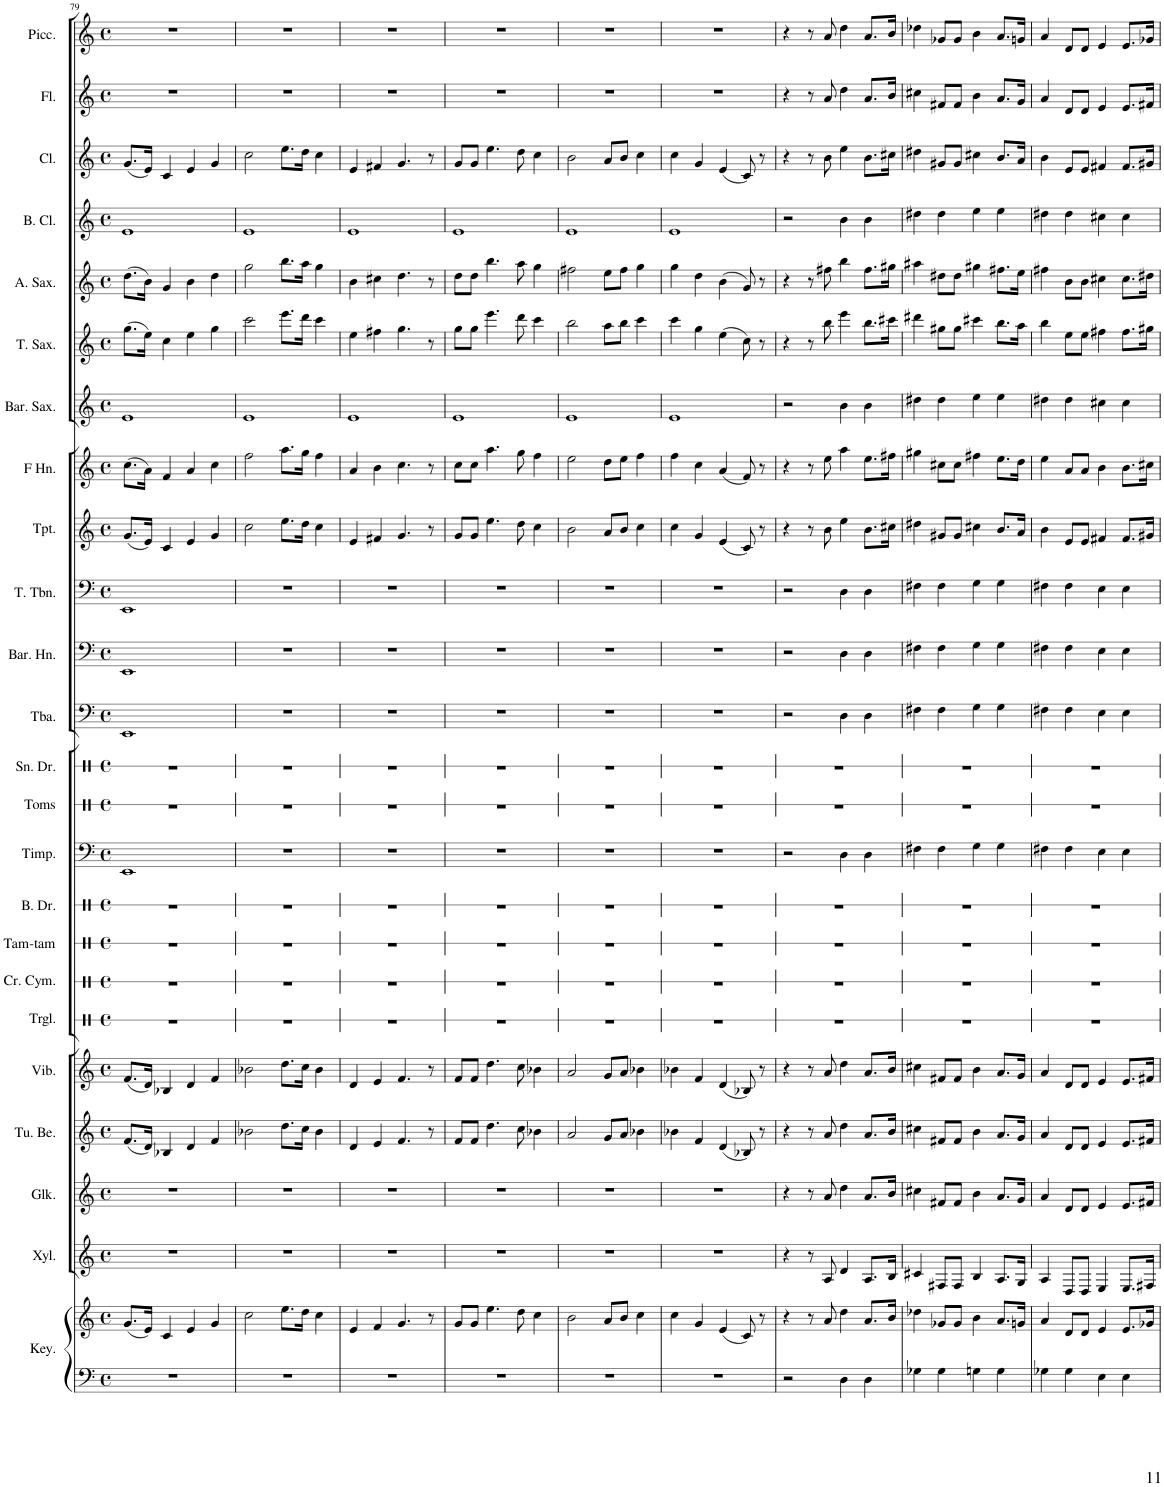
**kern	**kern	**kern	**kern	**kern	**kern	**kern	**kern	**kern	**kern	**kern	**kern	**kern	**kern	**kern	**kern	**kern	**kern	**kern	**kern	**kern	**kern	**kern	**kern	**kern
*part24	*part24	*part23	*part22	*part21	*part20	*part19	*part18	*part17	*part16	*part15	*part14	*part13	*part12	*part11	*part10	*part9	*part8	*part7	*part6	*part5	*part4	*part3	*part2	*part1
*staff25	*staff24	*staff23	*staff22	*staff21	*staff20	*staff19	*staff18	*staff17	*staff16	*staff15	*staff14	*staff13	*staff12	*staff11	*staff10	*staff9	*staff8	*staff7	*staff6	*staff5	*staff4	*staff3	*staff2	*staff1
*I"Any Keyboards	*	*I"Xylophone	*I"Glockenspiel	*I"Tubular Bells	*I"Vibraphone	*I"Triangle	*I"Crash Cymbal	*I"Tam-tam	*I"Bass Drum	*I"Timpani	*I"Tom Toms	*I"Snare Drum	*I"Tuba	*I"Baritone Horn	*I"Tenor Trombone	*I"Trumpet	*I"French Horn	*I"Baritone Saxophone	*I"Tenor Saxophone	*I"Alto Saxophone	*I"Bass Clarinet	*I"Clarinet	*I"Flute	*I"Piccolo
*I'Key.	*	*I'Xyl.	*I'Glk.	*I'Tu. Be.	*I'Vib.	*I'Trgl.	*I'Cr. Cym.	*I'Tam-tam	*I'B. Dr.	*I'Timp.	*I'Toms	*I'Sn. Dr.	*I'Tba.	*I'Bar. Hn.	*I'T. Tbn.	*I'Tpt.	*I'F Hn.	*I'Bar. Sax.	*I'T. Sax.	*I'A. Sax.	*I'B. Cl.	*I'Cl.	*I'Fl.	*I'Picc.
!!LO:PB:g=z
*clefF4	*clefG2	*clefG2	*clefG2	*clefG2	*clefG2	*clefX	*clefX	*clefX	*clefX	*clefF4	*clefX	*clefX	*clefF4	*clefF4	*clefF4	*clefG2	*clefG2	*clefG2	*clefG2	*clefG2	*clefG2	*clefG2	*clefG2	*clefG2
*Trd-7c-12	*Trd-7c-12	*Trd-7c-12	*Trd-14c-24	*	*	*	*	*	*	*	*	*	*	*Trd4c7	*	*Trd1c2	*Trd4c7	*Trd12c21	*Trd8c14	*Trd5c9	*Trd8c14	*Trd1c2	*	*Trd-7c-12
*k[]	*k[]	*k[]	*k[]	*k[]	*k[]	*k[]	*k[b-e-]	*k[b-e-]	*k[b-e-]	*k[]	*k[]	*k[b-e-]	*k[]	*k[]	*k[]	*k[]	*k[]	*k[]	*k[]	*k[]	*k[]	*k[]	*k[]	*k[]
*M4/4	*M4/4	*M4/4	*M4/4	*M4/4	*M4/4	*M4/4	*M4/4	*M4/4	*M4/4	*M4/4	*M4/4	*M4/4	*M4/4	*M4/4	*M4/4	*M4/4	*M4/4	*M4/4	*M4/4	*M4/4	*M4/4	*M4/4	*M4/4	*M4/4
*met(c)	*met(c)	*met(c)	*met(c)	*met(c)	*met(c)	*met(c)	*met(c)	*met(c)	*met(c)	*met(c)	*met(c)	*met(c)	*met(c)	*met(c)	*met(c)	*met(c)	*met(c)	*met(c)	*met(c)	*met(c)	*met(c)	*met(c)	*met(c)	*met(c)
=79	=79	=79	=79	=79	=79	=79	=79	=79	=79	=79	=79	=79	=79	=79	=79	=79	=79	=79	=79	=79	=79	=79	=79	=79
1r	(8.g/L	1r	1r	(8.f/L	(8.f/L	1r	1r	1r	1r	1EE	1r	1r	1EE	1EE	1EE	(8.g/L	(8.cc\L	1e	(8.gg\L	(8.dd\L	1e	(8.g/L	1r	1r
.	16e/Jk)	.	.	16d/Jk)	16d/Jk)	.	.	.	.	.	.	.	.	.	.	16e/Jk)	16a\Jk)	.	16ee\Jk)	16b\Jk)	.	16e/Jk)	.	.
.	4c/	.	.	4B-X/	4B-X/	.	.	.	.	.	.	.	.	.	.	4c/	4f/	.	4cc\	4g/	.	4c/	.	.
.	4e/	.	.	4d/	4d/	.	.	.	.	.	.	.	.	.	.	4e/	4a/	.	4ee\	4b\	.	4e/	.	.
.	4g/	.	.	4f/	4f/	.	.	.	.	.	.	.	.	.	.	4g/	4cc\	.	4gg\	4dd\	.	4g/	.	.
=80	=80	=80	=80	=80	=80	=80	=80	=80	=80	=80	=80	=80	=80	=80	=80	=80	=80	=80	=80	=80	=80	=80	=80	=80
1r	2cc\	1r	1r	2b-X\	2b-X\	1r	1r	1r	1r	1r	1r	1r	1r	1r	1r	2cc\	2ff\	1e	2ccc\	2gg\	1e	2cc\	1r	1r
.	8.ee\L	.	.	8.dd\L	8.dd\L	.	.	.	.	.	.	.	.	.	.	8.ee\L	8.aa\L	.	8.eee\L	8.bb\L	.	8.ee\L	.	.
.	16dd\Jk	.	.	16cc\Jk	16cc\Jk	.	.	.	.	.	.	.	.	.	.	16dd\Jk	16gg\Jk	.	16ddd\Jk	16aa\Jk	.	16dd\Jk	.	.
.	4cc\	.	.	4b-\	4b-\	.	.	.	.	.	.	.	.	.	.	4cc\	4ff\	.	4ccc\	4gg\	.	4cc\	.	.
=81	=81	=81	=81	=81	=81	=81	=81	=81	=81	=81	=81	=81	=81	=81	=81	=81	=81	=81	=81	=81	=81	=81	=81	=81
1r	4e/	1r	1r	4d/	4d/	1r	1r	1r	1r	1r	1r	1r	1r	1r	1r	4e/	4a/	1e	4ee\	4b\	1e	4e/	1r	1r
.	4f/	.	.	4e/	4e/	.	.	.	.	.	.	.	.	.	.	4f#X/	4b\	.	4ff#X\	4cc#X\	.	4f#X/	.	.
.	4.g/	.	.	4.f/	4.f/	.	.	.	.	.	.	.	.	.	.	4.g/	4.cc\	.	4.gg\	4.dd\	.	4.g/	.	.
.	8r	.	.	8r	8r	.	.	.	.	.	.	.	.	.	.	8r	8r	.	8r	8r	.	8r	.	.
=82	=82	=82	=82	=82	=82	=82	=82	=82	=82	=82	=82	=82	=82	=82	=82	=82	=82	=82	=82	=82	=82	=82	=82	=82
1r	8g/L	1r	1r	8f/L	8f/L	1r	1r	1r	1r	1r	1r	1r	1r	1r	1r	8g/L	8cc\L	1e	8gg\L	8dd\L	1e	8g/L	1r	1r
.	8g/J	.	.	8f/J	8f/J	.	.	.	.	.	.	.	.	.	.	8g/J	8cc\J	.	8gg\J	8dd\J	.	8g/J	.	.
.	4.ee\	.	.	4.dd\	4.dd\	.	.	.	.	.	.	.	.	.	.	4.ee\	4.aa\	.	4.eee\	4.bb\	.	4.ee\	.	.
.	8dd\	.	.	8cc\	8cc\	.	.	.	.	.	.	.	.	.	.	8dd\	8gg\	.	8ddd\	8aa\	.	8dd\	.	.
.	4cc\	.	.	4b-X\	4b-X\	.	.	.	.	.	.	.	.	.	.	4cc\	4ff\	.	4ccc\	4gg\	.	4cc\	.	.
=83	=83	=83	=83	=83	=83	=83	=83	=83	=83	=83	=83	=83	=83	=83	=83	=83	=83	=83	=83	=83	=83	=83	=83	=83
1r	2b\	1r	1r	2a/	2a/	1r	1r	1r	1r	1r	1r	1r	1r	1r	1r	2b\	2ee\	1e	2bb\	2ff#X\	1e	2b\	1r	1r
.	8a/L	.	.	8g/L	8g/L	.	.	.	.	.	.	.	.	.	.	8a/L	8dd\L	.	8aa\L	8ee\L	.	8a/L	.	.
.	8b/J	.	.	8a/J	8a/J	.	.	.	.	.	.	.	.	.	.	8b/J	8ee\J	.	8bb\J	8ff#\J	.	8b/J	.	.
.	4cc\	.	.	4b-X\	4b-X\	.	.	.	.	.	.	.	.	.	.	4cc\	4ff\	.	4ccc\	4gg\	.	4cc\	.	.
=84	=84	=84	=84	=84	=84	=84	=84	=84	=84	=84	=84	=84	=84	=84	=84	=84	=84	=84	=84	=84	=84	=84	=84	=84
1r	4cc\	1r	1r	4b-X\	4b-X\	1r	1r	1r	1r	1r	1r	1r	1r	1r	1r	4cc\	4ff\	1e	4ccc\	4gg\	1e	4cc\	1r	1r
.	4g/	.	.	4f/	4f/	.	.	.	.	.	.	.	.	.	.	4g/	4cc\	.	4gg\	4dd\	.	4g/	.	.
.	(4e/	.	.	(4d/	(4d/	.	.	.	.	.	.	.	.	.	.	(4e/	(4a/	.	(4ee\	(4b\	.	(4e/	.	.
.	8c/)	.	.	8B-X/)	8B-X/)	.	.	.	.	.	.	.	.	.	.	8c/)	8f/)	.	8cc\)	8g/)	.	8c/)	.	.
.	8r	.	.	8r	8r	.	.	.	.	.	.	.	.	.	.	8r	8r	.	8r	8r	.	8r	.	.
=85	=85	=85	=85	=85	=85	=85	=85	=85	=85	=85	=85	=85	=85	=85	=85	=85	=85	=85	=85	=85	=85	=85	=85	=85
2r	4r	4r	4r	4r	4r	1r	1r	1r	1r	2r	1r	1r	2r	2r	2r	4r	4r	2r	4r	4r	2r	4r	4r	4r
.	8r	8r	8r	8r	8r	.	.	.	.	.	.	.	.	.	.	8r	8r	.	8r	8r	.	8r	8r	8r
.	8a/	8A/	8a/	8a/	8a/	.	.	.	.	.	.	.	.	.	.	8b\	8ee\	.	8bb\	8ff#X\	.	8b\	8a/	8a/
4D\	4dd\	4d/	4dd\	4dd\	4dd\	.	.	.	.	4D\	.	.	4D\	4D\	4D\	4ee\	4aa\	4b\	4eee\	4bb\	4b\	4ee\	4dd\	4dd\
4D\	8.a/L	8.A/L	8.a/L	8.a/L	8.a/L	.	.	.	.	4D\	.	.	4D\	4D\	4D\	8.b\L	8.ee\L	4b\	8.bb\L	8.ff#\L	4b\	8.b\L	8.a/L	8.a/L
.	16b/Jk	16B/Jk	16b/Jk	16b/Jk	16b/Jk	.	.	.	.	.	.	.	.	.	.	16cc#X\Jk	16ff#X\Jk	.	16ccc#X\Jk	16gg#X\Jk	.	16cc#X\Jk	16b/Jk	16b/Jk
=86	=86	=86	=86	=86	=86	=86	=86	=86	=86	=86	=86	=86	=86	=86	=86	=86	=86	=86	=86	=86	=86	=86	=86	=86
4G-X\	4dd-X\	4c#X/	4cc#X\	4cc#X\	4cc#X\	1r	1r	1r	1r	4F#X\	1r	1r	4F#X\	4F#X\	4F#X\	4dd#X\	4gg#X\	4dd#X\	4ddd#X\	4aa#X\	4dd#X\	4dd#X\	4cc#X\	4dd-X\
4G-\	8g-X/L	8F#X/L	8f#X/L	8f#X/L	8f#X/L	.	.	.	.	4F#\	.	.	4F#\	4F#\	4F#\	8g#X/L	8cc#X\L	4dd#\	8gg#X\L	8dd#X\L	4dd#\	8g#X/L	8f#X/L	8g-X/L
.	8g-/J	8F#/J	8f#/J	8f#/J	8f#/J	.	.	.	.	.	.	.	.	.	.	8g#/J	8cc#\J	.	8gg#\J	8dd#\J	.	8g#/J	8f#/J	8g-/J
4Gn\	4b\	4B/	4b\	4b\	4b\	.	.	.	.	4G\	.	.	4G\	4G\	4G\	4cc#X\	4ff#X\	4ee\	4ccc#X\	4gg#X\	4ee\	4cc#X\	4b\	4b\
4G\	8.a/L	8.A/L	8.a/L	8.a/L	8.a/L	.	.	.	.	4G\	.	.	4G\	4G\	4G\	8.b/L	8.ee\L	4ee\	8.bb\L	8.ff#X\L	4ee\	8.b/L	8.a/L	8.a/L
.	16gn/Jk	16G/Jk	16g/Jk	16g/Jk	16g/Jk	.	.	.	.	.	.	.	.	.	.	16a/Jk	16dd\Jk	.	16aa\Jk	16ee\Jk	.	16a/Jk	16g/Jk	16gn/Jk
=87	=87	=87	=87	=87	=87	=87	=87	=87	=87	=87	=87	=87	=87	=87	=87	=87	=87	=87	=87	=87	=87	=87	=87	=87
4G-X\	4a/	4A/	4a/	4a/	4a/	1r	1r	1r	1r	4F#X\	1r	1r	4F#X\	4F#X\	4F#X\	4b\	4ee\	4dd#X\	4bb\	4ff#X\	4dd#X\	4b\	4a/	4a/
4G-\	8d/L	8D/L	8d/L	8d/L	8d/L	.	.	.	.	4F#\	.	.	4F#\	4F#\	4F#\	8e/L	8a/L	4dd#\	8ee\L	8b\L	4dd#\	8e/L	8d/L	8d/L
.	8d/J	8D/J	8d/J	8d/J	8d/J	.	.	.	.	.	.	.	.	.	.	8e/J	8a/J	.	8ee\J	8b\J	.	8e/J	8d/J	8d/J
4E\	4e/	4E/	4e/	4e/	4e/	.	.	.	.	4E\	.	.	4E\	4E\	4E\	4f#X/	4b\	4cc#X\	4ff#X\	4cc#X\	4cc#X\	4f#X/	4e/	4e/
4E\	8.e/L	8.E/L	8.e/L	8.e/L	8.e/L	.	.	.	.	4E\	.	.	4E\	4E\	4E\	8.f#/L	8.b\L	4cc#\	8.ff#\L	8.cc#\L	4cc#\	8.f#/L	8.e/L	8.e/L
.	16g-X/Jk	16F#X/Jk	16f#X/Jk	16f#X/Jk	16f#X/Jk	.	.	.	.	.	.	.	.	.	.	16g#X/Jk	16cc#X\Jk	.	16gg#X\Jk	16dd#X\Jk	.	16g#X/Jk	16f#X/Jk	16g-X/Jk
=	=	=	=	=	=	=	=	=	=	=	=	=	=	=	=	=	=	=	=	=	=	=	=	=
*-	*-	*-	*-	*-	*-	*-	*-	*-	*-	*-	*-	*-	*-	*-	*-	*-	*-	*-	*-	*-	*-	*-	*-	*-
